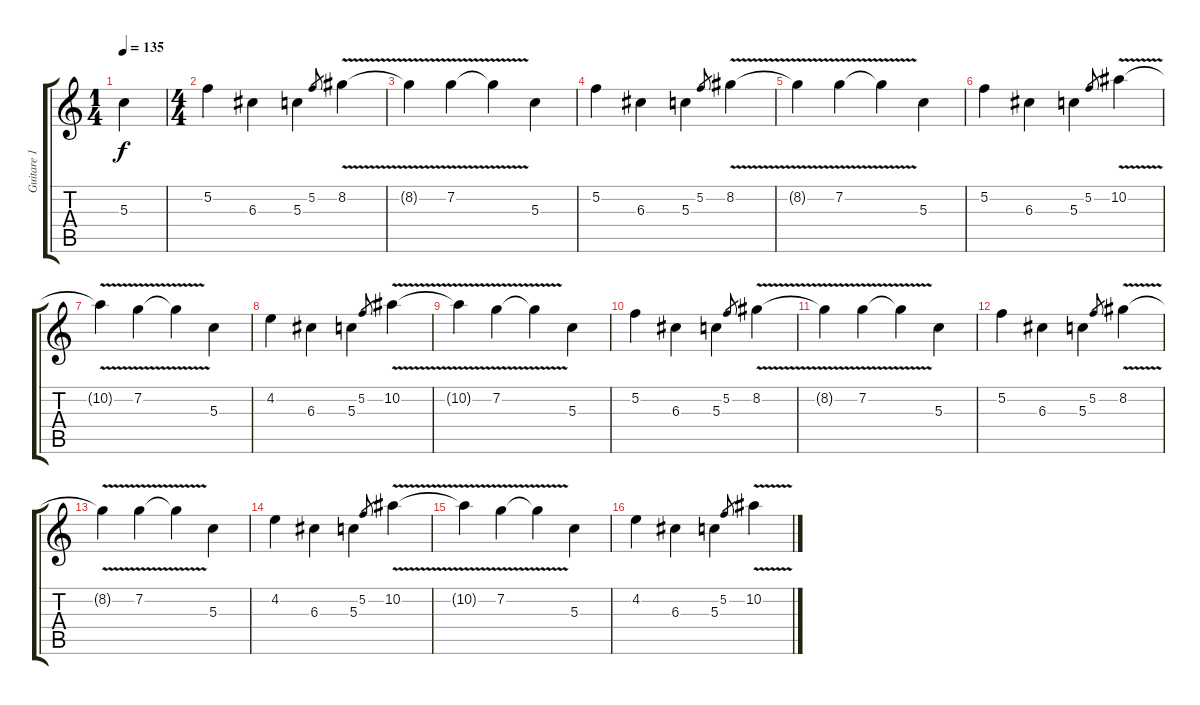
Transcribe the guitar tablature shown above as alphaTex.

\track ("Guitare 1" "Guitare 1") {instrument distortionguitar}
\staff {score tabs}
\tuning (E4 C4 G3 C3 G2 C2) {hide}
\ts (1 4)
\tempo 135
\clef g2
\ks c
5.3.4{dy f instrument distortionguitar} |
\ts (4 4)
5.2.4 6.3.4 5.3.4 5.2.8{gr} 8.2{v}.4 |
8.2{t}.4 7.2{v}.4 7.2{t}.4 5.3.4 |
5.2.4 6.3.4 5.3.4 5.2.8{gr} 8.2{v}.4 |
8.2{t}.4 7.2{v}.4 7.2{t}.4 5.3.4 |
5.2.4 6.3.4 5.3.4 5.2.8{gr} 10.2{v}.4 |
10.2{t}.4 7.2{v}.4 7.2{t}.4 5.3.4 |
4.2.4 6.3.4 5.3.4 5.2.8{gr} 10.2{v}.4 |
10.2{t}.4 7.2{v}.4 7.2{t}.4 5.3.4 |
5.2.4 6.3.4 5.3.4 5.2.8{gr} 8.2{v}.4 |
8.2{t}.4 7.2{v}.4 7.2{t}.4 5.3.4 |
5.2.4 6.3.4 5.3.4 5.2.8{gr} 8.2{v}.4 |
8.2{t}.4 7.2{v}.4 7.2{t}.4 5.3.4 |
4.2.4 6.3.4 5.3.4 5.2.8{gr} 10.2{v}.4 |
10.2{t}.4 7.2{v}.4 7.2{t}.4 5.3.4 |
4.2.4 6.3.4 5.3.4 5.2.8{gr} 10.2{v}.4
